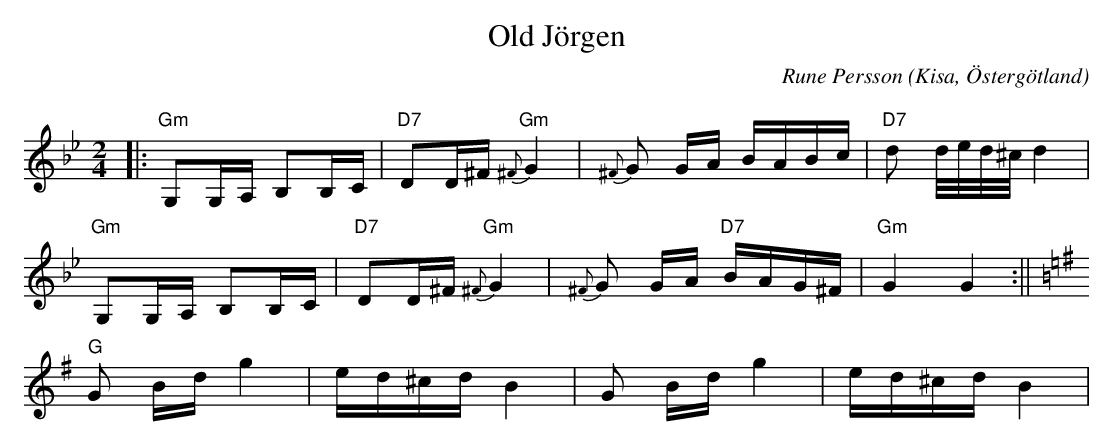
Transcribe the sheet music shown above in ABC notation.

X:1
T:Old Jörgen
C:Rune Persson
O:Kisa, Östergötland
Q:60
M:2/4
L:1/8
K:Gm
|:"Gm"G,G,/A,/ B,B,/C/|"D7"DD/^F/"Gm" {^F}G2|{^F}G G/A/ B/A/B/c/|"D7"d d/4e/4d/4^c/4 d2|
"Gm"G,G,/A,/ B,B,/C/|"D7"DD/^F/"Gm" {^F}G2|{^F}G G/A/ "D7"B/A/G/^F/|"Gm"G2 G2:||
[K:G]"G" G B/d/ g2|e/d/^c/d/ B2 | G B/d/ g2|e/d/^c/d/ B2 |
